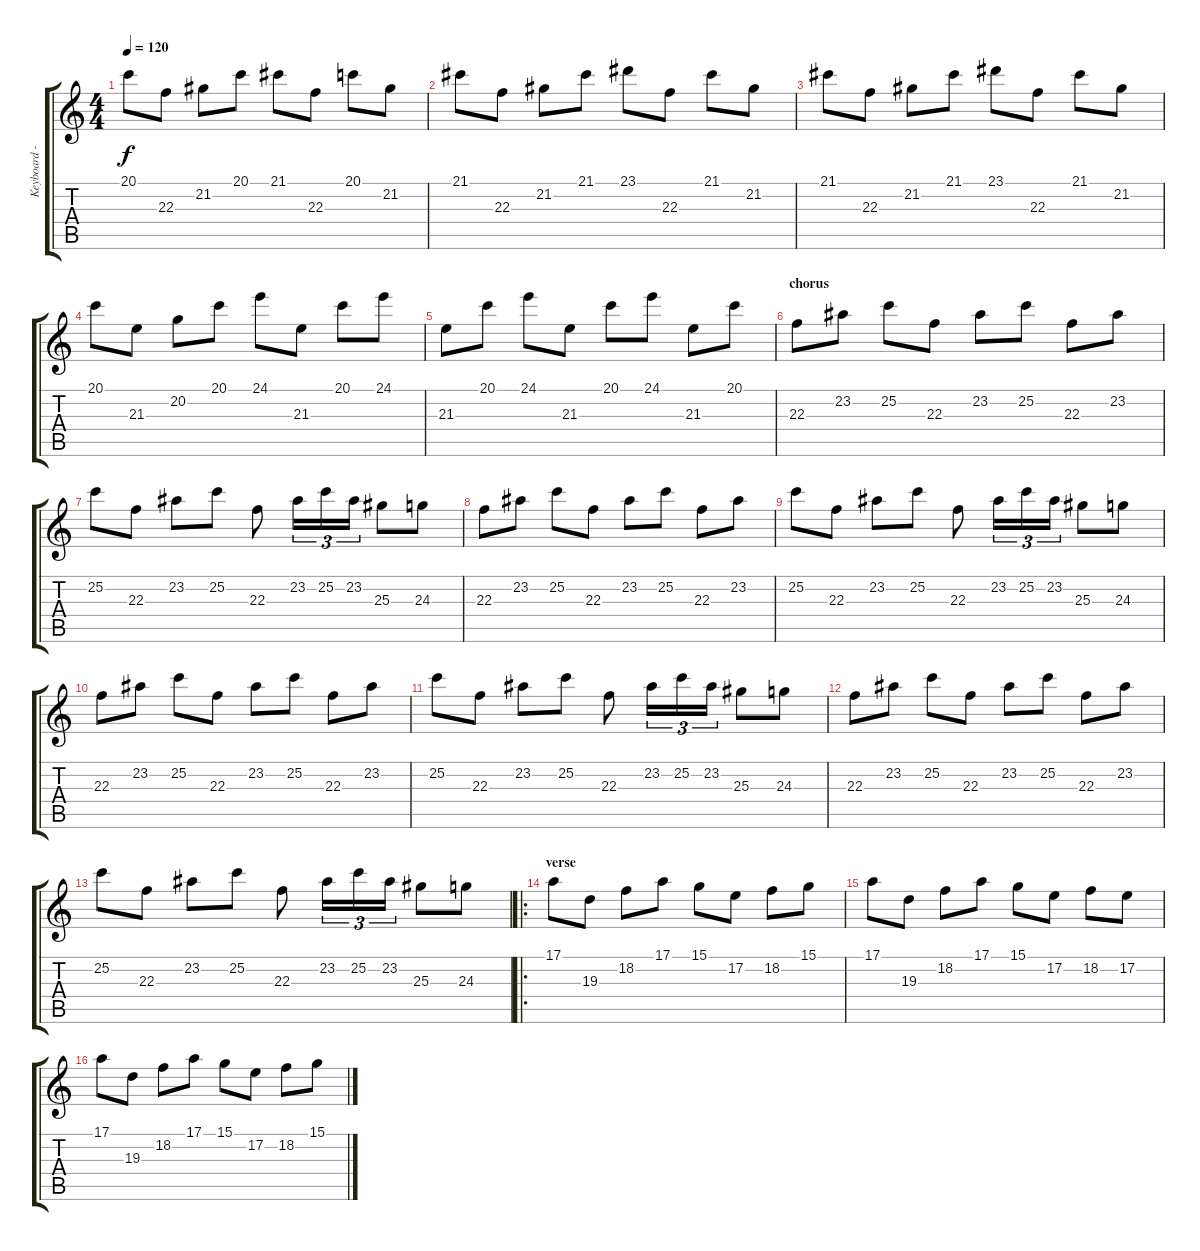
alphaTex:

\track ("Keyboard - Piano" "Keyboard -") {instrument acousticgrandpiano}
\staff {score tabs}
\tuning (E4 B3 G3 D3 A2 E2) {hide}
\ts (4 4)
\tempo 120
\clef g2
\ks c
20.1.8{dy f} 22.3.8 21.2.8 20.1.8 21.1.8 22.3.8 20.1.8 21.2.8 |
21.1.8 22.3.8 21.2.8 21.1.8 23.1.8 22.3.8 21.1.8 21.2.8 |
21.1.8 22.3.8 21.2.8 21.1.8 23.1.8 22.3.8 21.1.8 21.2.8 |
20.1.8 21.3.8 20.2.8 20.1.8 24.1.8 21.3.8 20.1.8 24.1.8 |
21.3.8 20.1.8 24.1.8 21.3.8 20.1.8 24.1.8 21.3.8 20.1.8 |
\section ("" "chorus")
22.3.8 23.2.8 25.2.8 22.3.8 23.2.8 25.2.8 22.3.8 23.2.8 |
25.2.8 22.3.8 23.2.8 25.2.8 22.3.8 23.2.16{tu (3 2)} 25.2.16{tu (3 2)} 23.2.16{tu (3 2)} 25.3.8 24.3.8 |
22.3.8 23.2.8 25.2.8 22.3.8 23.2.8 25.2.8 22.3.8 23.2.8 |
25.2.8 22.3.8 23.2.8 25.2.8 22.3.8 23.2.16{tu (3 2)} 25.2.16{tu (3 2)} 23.2.16{tu (3 2)} 25.3.8 24.3.8 |
22.3.8 23.2.8 25.2.8 22.3.8 23.2.8 25.2.8 22.3.8 23.2.8 |
25.2.8 22.3.8 23.2.8 25.2.8 22.3.8 23.2.16{tu (3 2)} 25.2.16{tu (3 2)} 23.2.16{tu (3 2)} 25.3.8 24.3.8 |
22.3.8 23.2.8 25.2.8 22.3.8 23.2.8 25.2.8 22.3.8 23.2.8 |
25.2.8 22.3.8 23.2.8 25.2.8 22.3.8 23.2.16{tu (3 2)} 25.2.16{tu (3 2)} 23.2.16{tu (3 2)} 25.3.8 24.3.8 |
\ro
\section ("" "verse")
17.1.8 19.3.8 18.2.8 17.1.8 15.1.8 17.2.8 18.2.8 15.1.8 |
17.1.8 19.3.8 18.2.8 17.1.8 15.1.8 17.2.8 18.2.8 17.2.8 |
17.1.8 19.3.8 18.2.8 17.1.8 15.1.8 17.2.8 18.2.8 15.1.8
